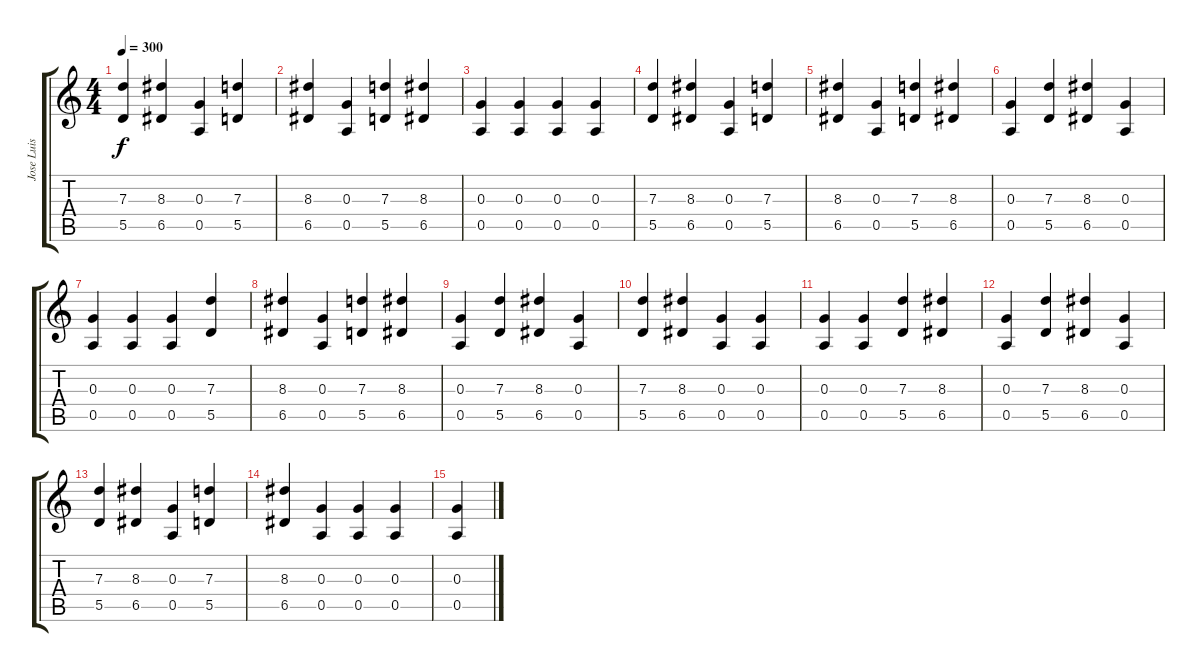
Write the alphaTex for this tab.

\track ("Jose Luis" "Jose Luis") {instrument overdrivenguitar}
\staff {score tabs}
\tuning (E4 B3 G3 D3 A2 E2) {hide}
\ts (4 4)
\tempo 300
\clef g2
\ks c
(7.3 5.5).4{dy f} (8.3 6.5).4 (0.3 0.5).4 (7.3 5.5).4 |
(8.3 6.5).4 (0.3 0.5).4 (7.3 5.5).4 (8.3 6.5).4 |
(0.3 0.5).4 (0.3 0.5).4 (0.3 0.5).4 (0.3 0.5).4 |
(7.3 5.5).4 (8.3 6.5).4 (0.3 0.5).4 (7.3 5.5).4 |
(8.3 6.5).4 (0.3 0.5).4 (7.3 5.5).4 (8.3 6.5).4 |
(0.3 0.5).4 (7.3 5.5).4 (8.3 6.5).4 (0.3 0.5).4 |
(0.3 0.5).4 (0.3 0.5).4 (0.3 0.5).4 (7.3 5.5).4 |
(8.3 6.5).4 (0.3 0.5).4 (7.3 5.5).4 (8.3 6.5).4 |
(0.3 0.5).4 (7.3 5.5).4 (8.3 6.5).4 (0.3 0.5).4 |
(7.3 5.5).4 (8.3 6.5).4 (0.3 0.5).4 (0.3 0.5).4 |
(0.3 0.5).4 (0.3 0.5).4 (7.3 5.5).4 (8.3 6.5).4 |
(0.3 0.5).4 (7.3 5.5).4 (8.3 6.5).4 (0.3 0.5).4 |
(7.3 5.5).4 (8.3 6.5).4 (0.3 0.5).4 (7.3 5.5).4 |
(8.3 6.5).4 (0.3 0.5).4 (0.3 0.5).4 (0.3 0.5).4 |
(0.3 0.5).4
